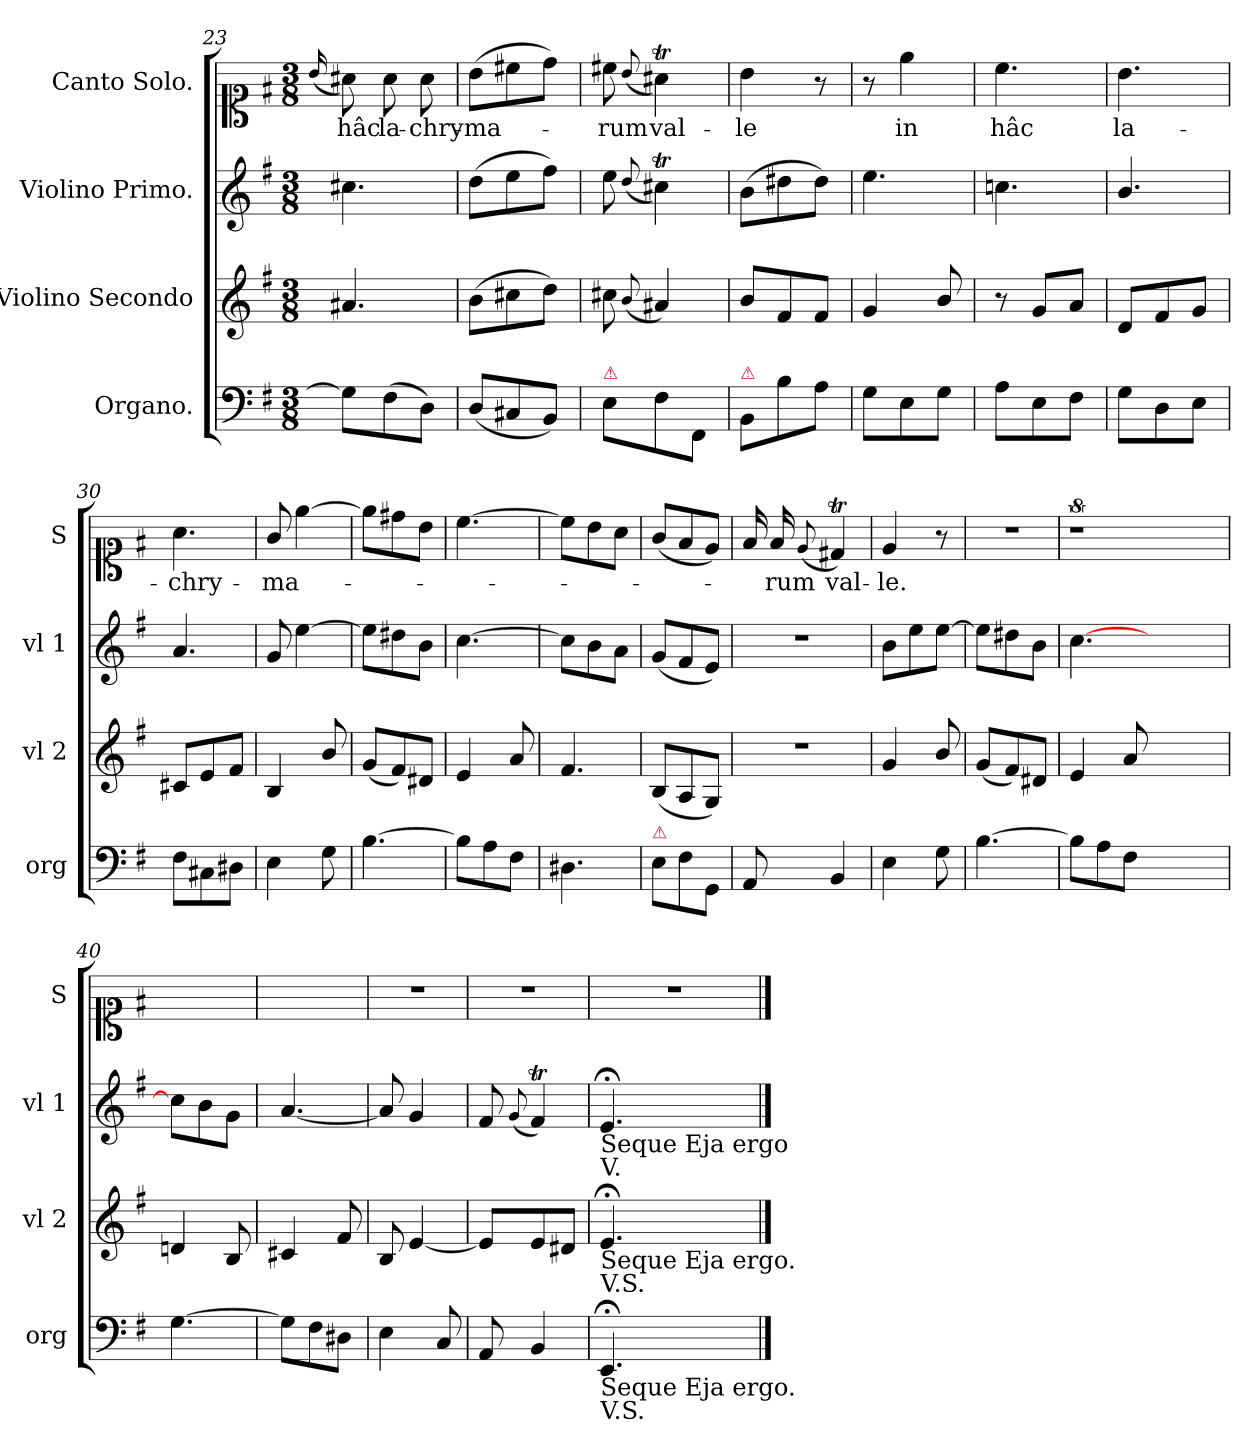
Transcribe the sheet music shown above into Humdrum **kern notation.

**kern	**kern	**dynam	**kern	**dynam	**kern	**text
*part4	*part3	*part3	*part2	*part2	*part1	*part1
*staff4	*staff3	*staff3	*staff2	*staff2	*staff1	*staff1
*I"Organo.	*I"Violino Secondo	*	*I"Violino Primo.	*	*I"Canto Solo.	*
*I'org	*I'vl 2	*	*I'vl 1	*	*I'S	*
*clefF4	*clefG2	*	*clefG2	*	*clefC1	*
*k[f#]	*k[f#]	*	*k[f#]	*	*k[f#]	*
*e:	*e:	*	*e:	*	*e:	*
*M3/8	*M3/8	*	*M3/8	*	*M3/8	*
=23	=23	=23	=23	=23	=23	=23
.	.	.	.	.	(16qqb/	.
8G\L]	4.a#X/	.	4.cc#X\	.	8a#X\)	hâc
(8F#\	.	.	.	.	8a#\	la-
8D\J)	.	.	.	.	8a#\	-chry-
=24	=24	=24	=24	=24	=24	=24
(8D/L	(8b\L	.	(8dd\L	.	(8b\L	-ma-
8C#X/	8cc#X\	.	8ee\	.	8cc#X\	.
8BB/J)	8dd\J)	.	8ff#\J)	.	8dd\J)	.
=25	=25	=25	=25	=25	=25	=25
!LO:TX:a:color=crimson:t=⚠	!	!	!	!	!	!
8E\L	8cc#X\	.	8ee\	.	8cc#X\	-rum
.	(<8qqb/	.	(8qqdd/	.	(8qqb/	.
8F#\	4a#X/)	.	4cc#Xt\)	.	4a#Xt\)	val-
8FF#/J	.	.	.	.	.	.
=26	=26	=26	=26	=26	=26	=26
!LO:TX:a:color=crimson:t=⚠	!	!	!	!	!	!
8BB/L	8b/L	.	(8b\L	.	4b\	-le
8B\	8f#/	.	8dd#X\	.	.	.
8A\J	8f#/J	.	8dd#\J)	.	8r	.
=27	=27	=27	=27	=27	=27	=27
8G\L	4g/	.	4.ee\	.	8r	.
8E\	.	.	.	.	4ee\	in
8G\J	8b/	.	.	.	.	.
=28	=28	=28	=28	=28	=28	=28
8A\L	8r	.	4.ccn\	.	4.cc\	hâc
8E\	8g/L	.	.	.	.	.
8F#\J	8a/J	.	.	.	.	.
=29	=29	=29	=29	=29	=29	=29
8G\L	8d/L	.	4.b/	.	4.b\	la-
8D\	8f#/	.	.	.	.	.
8E\J	8g/J	.	.	.	.	.
=30	=30	=30	=30	=30	=30	=30
8F#\L	8c#X/L	.	4.a/	.	4.a\	-chry-
8C#X\	8e/	.	.	.	.	.
8D#X\J	8f#/J	.	.	.	.	.
=31	=31	=31	=31	=31	=31	=31
4E\	4B/	.	8g/	.	8g/	-ma-
.	.	.	[4ee\	.	[4ee\	.
8G\	8b/	.	.	.	.	.
=32	=32	=32	=32	=32	=32	=32
[4.B\	(8g/L	.	8ee\L]	.	8ee\L]	.
.	8f#/)	.	8dd#X\	.	8dd#X\	.
.	8d#X/J	.	8b\J	.	8b\J	.
=33	=33	=33	=33	=33	=33	=33
8B\L]	4e/	.	[4.cc\	.	[4.cc\	.
8A\	.	.	.	.	.	.
8F#\J	8a/	.	.	.	.	.
=34	=34	=34	=34	=34	=34	=34
4.D#X\	4.f#/	.	8cc\L]	.	8cc\L]	.
.	.	.	8b\	.	8b\	.
.	.	.	8a\J	.	8a\J	.
=35	=35	=35	=35	=35	=35	=35
!LO:TX:a:color=crimson:t=⚠	!	!	!	!	!	!
8E\L	(8B/L	.	(8g/L	.	(8g/L	.
8F#\	8A/	.	8f#/	.	8f#/	.
8GG/J	8G/J)	.	8e/J)	.	8e/J)	.
=36	=36	=36	=36	=36	=36	=36
8AA/	4.r	.	4.r	.	16f#!/	.
.	.	.	.	.	16f#/	-rum
.	.	.	.	.	(8qqe/	.
4BB/	.	.	.	.	4d#Xt/)	val-
=37	=37	=37	=37	=37	=37	=37
!	!	!LO:DY:b	!	!LO:DY:b	!	!
4E\	4g/	forte	8b\L	forte.	4e/	-le.
.	.	.	8ee\	.	.	.
8G\	8b/	.	[8ee\J	.	8r	.
=38	=38	=38	=38	=38	=38	=38
[4.B\	(8g/L	.	8ee\L]	.	4.r	.
.	8f#/)	.	8dd#X\	.	.	.
.	8d#X/J	.	8b\J	.	.	.
=39	=39	=39	=39	=39	=39	=39
8B\L]	4e/	.	[4.cc\	.	8%9r	.
8A\	.	.	.	.	.	.
8F#\J	8a/	.	.	.	.	.
2.ryy	2.ryy	.	2.ryy	.	.	.
=40	=40	=40	=40	=40	=40	=40
[4.G\	4dn/	.	8cc\L]	.	4.ryy	.
.	.	.	8b\	.	.	.
.	8B/	.	8g\J	.	.	.
=41	=41	=41	=41	=41	=41	=41
8G\L]	4c#X/	.	[4.a/	.	4.ryy	.
8F#\	.	.	.	.	.	.
8D#X\J	8f#/	.	.	.	.	.
=42	=42	=42	=42	=42	=42	=42
4E\	8B/	.	8a/]	.	4.r	.
.	[4e/	.	4g/	.	.	.
8C/	.	.	.	.	.	.
=43	=43	=43	=43	=43	=43	=43
8AA/	8e/L]	.	8f#/	.	4.r	.
.	.	.	(<8qqg/	.	.	.
4BB/	8e/	.	4f#t/)	.	.	.
.	8d#X/J	.	.	.	.	.
=44	=44	=44	=44	=44	=44	=44
!	!	!	!LO:TX:b:t=Seque Eja ergo\nV.	!	!	!
!	!LO:TX:b:t=Seque Eja ergo.\nV.S.	!	!	!	!	!
!LO:TX:b:t=Seque Eja ergo.\nV.S.	!	!	!	!	!	!
4.EE;</	4.e;</	.	4.e;</	.	4.r	.
==	==	==	==	==	==	==
*-	*-	*-	*-	*-	*-	*-
